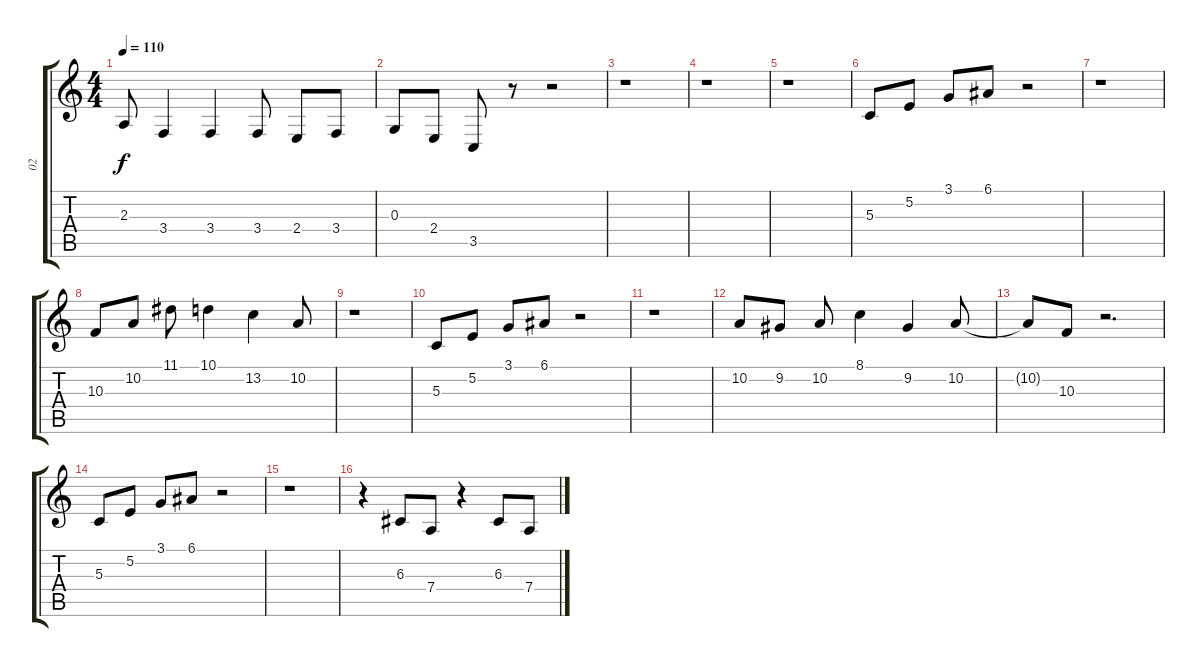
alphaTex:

\track ("02" "02") {instrument pizzicatostrings}
\staff {score tabs}
\tuning (E4 B3 G3 D3 A2 E2) {hide}
\ts (4 4)
\tempo 110
\clef g2
\ks c
2.3.8{dy f} 3.4.4 3.4.4 3.4.8 2.4.8 3.4.8 |
0.3.8 2.4.8 3.5.8 r.8 r.2 |
r.1 |
r.1 |
r.1 |
5.3.8 5.2.8 3.1.8 6.1.8 r.2 |
r.1 |
10.3.8 10.2.8 11.1.8 10.1.4 13.2.4 10.2.8 |
r.1 |
5.3.8 5.2.8 3.1.8 6.1.8 r.2 |
r.1 |
10.2.8 9.2.8 10.2.8 8.1.4 9.2.4 10.2.8 |
10.2{t}.8 10.3.8 r.2{d} |
5.3.8 5.2.8 3.1.8 6.1.8 r.2 |
r.1 |
r.4 6.3.8 7.4.8 r.4 6.3.8 7.4.8
